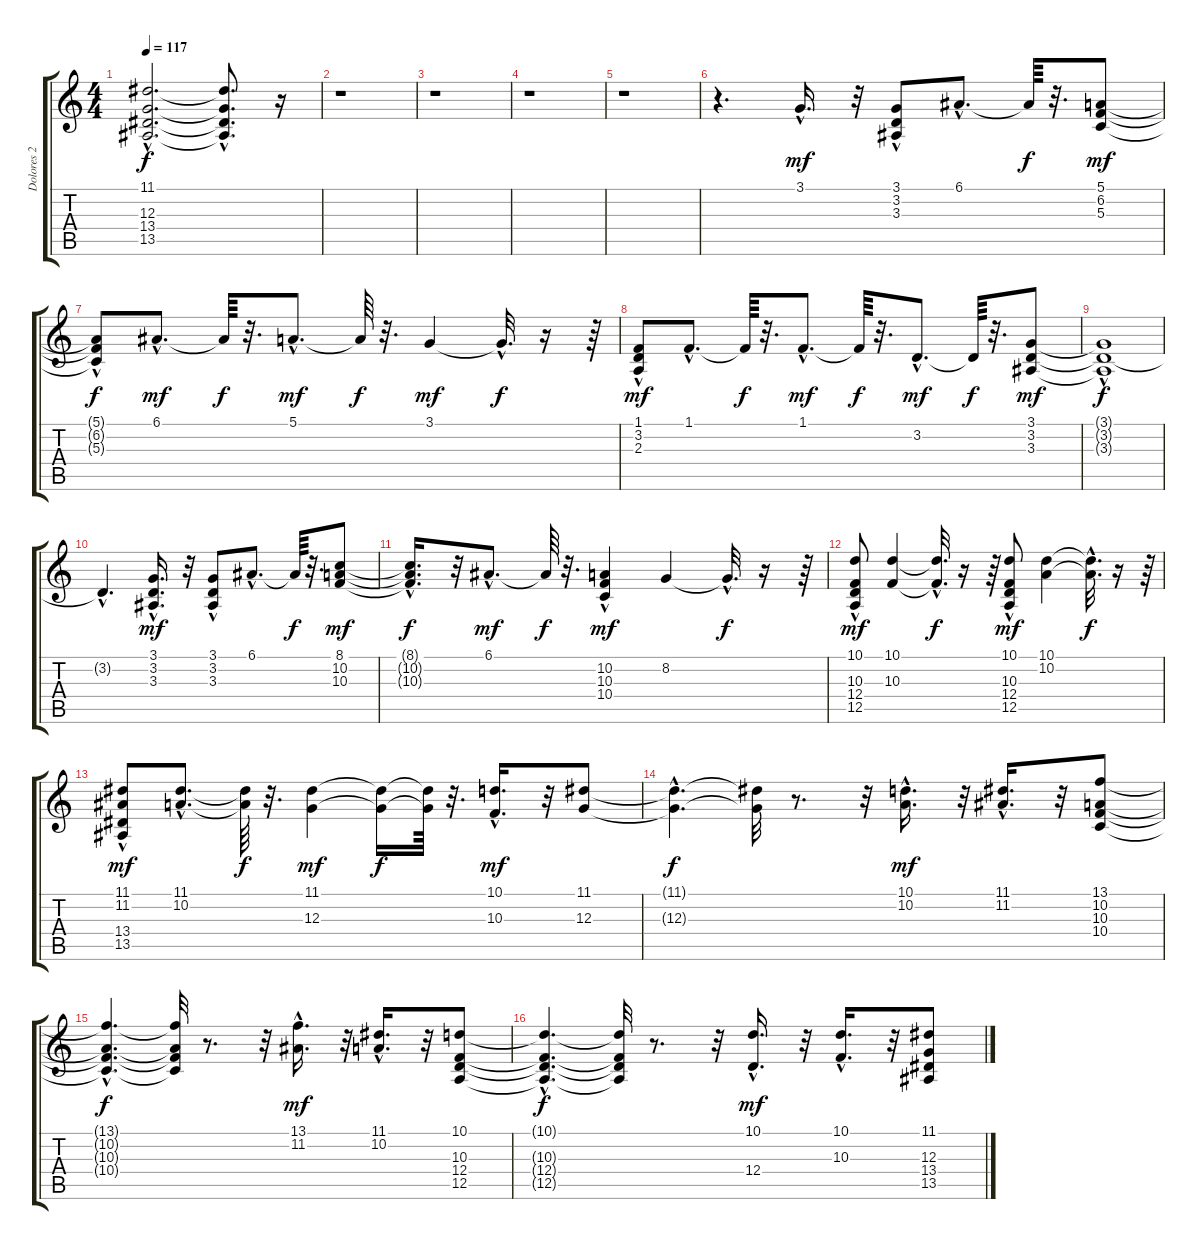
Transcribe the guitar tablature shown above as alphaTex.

\track ("Dolores 2" "Dolores 2") {instrument pad3polysynth}
\staff {score tabs}
\tuning (E4 B3 G3 D3 A2 E2) {hide}
\ts (4 4)
\tempo 117
\clef g2
\ks c
(11.1{hac t} 12.3{hac t} 13.4{hac t} 13.5{hac t}).2{d dy f} (11.1{hac t} 12.3{hac t} 13.4{hac t} 13.5{hac t}).8{d} r.16 |
r.1 |
r.1 |
r.1 |
r.1 |
r.4{d} 3.1{hac}.16{d dy mf} r.32 (3.1{hac} 3.2 3.3).8 6.1{hac}.8{d} 6.1{t}.64{dy f} r.32{d} (5.1 6.2 5.3).8{dy mf} |
(5.1{hac t} 6.2{hac t} 5.3{hac t}).8{dy f} 6.1{hac}.8{d dy mf} 6.1{t}.64{dy f} r.32{d} 5.1{hac}.8{d dy mf} 5.1{t}.64{dy f} r.32{d} 3.1.4{dy mf} 3.1{hac t}.32{d dy f} r.16 r.64 |
(1.1{hac} 3.2 2.3).8{dy mf} 1.1{hac}.8{d} 1.1{t}.64{dy f} r.32{d} 1.1{hac}.8{d dy mf} 1.1{t}.64{dy f} r.32{d} 3.2{hac}.8{d dy mf} 3.2{t}.64{dy f} r.32{d} (3.1 3.2 3.3).8{dy mf} |
(3.1{hac t} 3.2{t} 3.3{hac t}).1{dy f} |
3.2{hac t}.4{d} (3.1{hac} 3.2{hac} 3.3{hac}).16{d dy mf} r.32 (3.1{hac} 3.2 3.3).8 6.1{hac}.8{d} 6.1{t}.64{dy f} r.32{d} (8.1 10.2 10.3).8{dy mf} |
(8.1{hac t} 10.2{hac t} 10.3{hac t}).16{d dy f} r.32 6.1{hac}.8{d dy mf} 6.1{t}.64{dy f} r.32{d} (10.2{hac} 10.3 10.4).4{dy mf} 8.2.4 8.2{hac t}.32{d dy f} r.16 r.64 |
(10.1{hac} 10.3{hac} 12.4{hac} 12.5{hac}).8{dy mf} (10.1 10.3).4 (10.1{hac t} 10.3{hac t}).32{d dy f} r.16 r.64 (10.1{hac} 10.3{hac} 12.4{hac} 12.5{hac}).8{dy mf} (10.1 10.2).4 (10.1{hac t} 10.2{hac t}).32{d dy f} r.16 r.64 |
(11.1{hac} 11.2{hac} 13.4 13.5).8{dy mf} (11.1{hac} 10.2{hac}).8{d} (11.1{t} 10.2{t}).64{dy f} r.32{d} (11.1 12.3).4{dy mf} (11.1{t} 12.3{t}).16{dy f} (11.1{t} 12.3{t}).64 r.32{d} (10.1{hac} 10.3{hac}).16{d dy mf} r.32 (11.1 12.3).8 |
(11.1{hac t} 12.3{hac t}).4{d dy f} (11.1{t} 12.3{t}).32 r.8{d} r.32 (10.1{hac} 10.2{hac}).16{d dy mf} r.32 (11.1{hac} 11.2{hac}).16{d} r.32 (13.1 10.2 10.3 10.4).8 |
(13.1{hac t} 10.2{hac t} 10.3{hac t} 10.4{hac t}).4{d dy f} (13.1{t} 10.2{t} 10.3{t} 10.4{t}).32 r.8{d} r.32 (13.1{hac} 11.2{hac}).16{d dy mf} r.32 (11.1{hac} 10.2{hac}).16{d} r.32 (10.1 10.3 12.4 12.5).8 |
(10.1{hac t} 10.3{hac t} 12.4{hac t} 12.5{hac t}).4{d dy f} (10.1{t} 10.3{t} 12.4{t} 12.5{t}).32 r.8{d} r.32 (10.1{hac} 12.4{hac}).16{d dy mf} r.32 (10.1{hac} 10.3{hac}).16{d} r.32 (11.1 12.3 13.4 13.5).8
